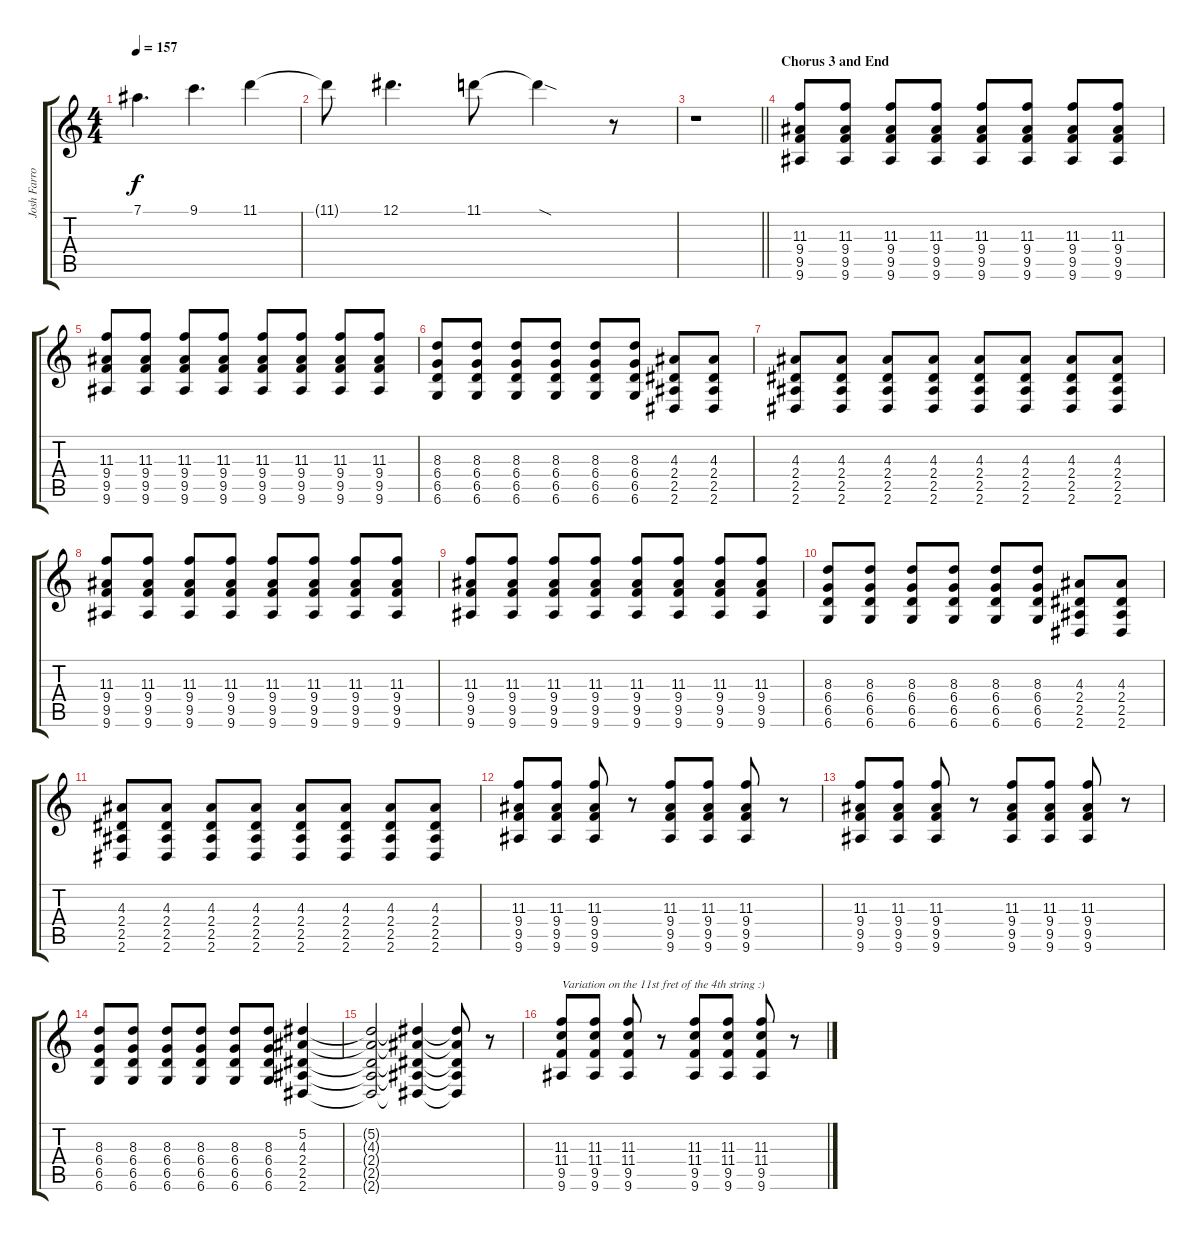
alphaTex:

\track ("Josh Farro | Lead Guitar" "Josh Farro") {instrument overdrivenguitar}
\staff {score tabs}
\tuning (Eb4 Bb3 Gb3 Db3 Ab2 Db2) {hide}
\ts (4 4)
\tempo 157
\clef g2
\ks c
7.1.4{d dy f} 9.1.4{d} 11.1.4 |
11.1{t}.8 12.1.4{d} 11.1.8 11.1{sod t}.4 r.8 |
\barLineRight lightlight
r.1 |
\section ("" "Chorus 3 and End")
(11.3 9.4 9.5 9.6).8 (11.3 9.4 9.5 9.6).8 (11.3 9.4 9.5 9.6).8 (11.3 9.4 9.5 9.6).8 (11.3 9.4 9.5 9.6).8 (11.3 9.4 9.5 9.6).8 (11.3 9.4 9.5 9.6).8 (11.3 9.4 9.5 9.6).8 |
(11.3 9.4 9.5 9.6).8 (11.3 9.4 9.5 9.6).8 (11.3 9.4 9.5 9.6).8 (11.3 9.4 9.5 9.6).8 (11.3 9.4 9.5 9.6).8 (11.3 9.4 9.5 9.6).8 (11.3 9.4 9.5 9.6).8 (11.3 9.4 9.5 9.6).8 |
(8.3 6.4 6.5 6.6).8 (8.3 6.4 6.5 6.6).8 (8.3 6.4 6.5 6.6).8 (8.3 6.4 6.5 6.6).8 (8.3 6.4 6.5 6.6).8 (8.3 6.4 6.5 6.6).8 (4.3 2.4 2.5 2.6).8 (4.3 2.4 2.5 2.6).8 |
(4.3 2.4 2.5 2.6).8 (4.3 2.4 2.5 2.6).8 (4.3 2.4 2.5 2.6).8 (4.3 2.4 2.5 2.6).8 (4.3 2.4 2.5 2.6).8 (4.3 2.4 2.5 2.6).8 (4.3 2.4 2.5 2.6).8 (4.3 2.4 2.5 2.6).8 |
(11.3 9.4 9.5 9.6).8 (11.3 9.4 9.5 9.6).8 (11.3 9.4 9.5 9.6).8 (11.3 9.4 9.5 9.6).8 (11.3 9.4 9.5 9.6).8 (11.3 9.4 9.5 9.6).8 (11.3 9.4 9.5 9.6).8 (11.3 9.4 9.5 9.6).8 |
(11.3 9.4 9.5 9.6).8 (11.3 9.4 9.5 9.6).8 (11.3 9.4 9.5 9.6).8 (11.3 9.4 9.5 9.6).8 (11.3 9.4 9.5 9.6).8 (11.3 9.4 9.5 9.6).8 (11.3 9.4 9.5 9.6).8 (11.3 9.4 9.5 9.6).8 |
(8.3 6.4 6.5 6.6).8 (8.3 6.4 6.5 6.6).8 (8.3 6.4 6.5 6.6).8 (8.3 6.4 6.5 6.6).8 (8.3 6.4 6.5 6.6).8 (8.3 6.4 6.5 6.6).8 (4.3 2.4 2.5 2.6).8 (4.3 2.4 2.5 2.6).8 |
(4.3 2.4 2.5 2.6).8 (4.3 2.4 2.5 2.6).8 (4.3 2.4 2.5 2.6).8 (4.3 2.4 2.5 2.6).8 (4.3 2.4 2.5 2.6).8 (4.3 2.4 2.5 2.6).8 (4.3 2.4 2.5 2.6).8 (4.3 2.4 2.5 2.6).8 |
(11.3 9.4 9.5 9.6).8 (11.3 9.4 9.5 9.6).8 (11.3 9.4 9.5 9.6).8 r.8 (11.3 9.4 9.5 9.6).8 (11.3 9.4 9.5 9.6).8 (11.3 9.4 9.5 9.6).8 r.8 |
(11.3 9.4 9.5 9.6).8 (11.3 9.4 9.5 9.6).8 (11.3 9.4 9.5 9.6).8 r.8 (11.3 9.4 9.5 9.6).8 (11.3 9.4 9.5 9.6).8 (11.3 9.4 9.5 9.6).8 r.8 |
(8.3 6.4 6.5 6.6).8 (8.3 6.4 6.5 6.6).8 (8.3 6.4 6.5 6.6).8 (8.3 6.4 6.5 6.6).8 (8.3 6.4 6.5 6.6).8 (8.3 6.4 6.5 6.6).8 (5.2 4.3 2.4 2.5 2.6).4 |
(5.2{t} 4.3{t} 2.4{t} 2.5{t} 2.6{t}).2 (5.2{t} 4.3{t} 2.4{t} 2.5{t} 2.6{t}).4 (5.2{t} 4.3{t} 2.4{t} 2.5{t} 2.6{t}).8 r.8 |
(11.3 11.4 9.5 9.6).8{txt "Variation on the 11st fret of the 4th string :)"} (11.3 11.4 9.5 9.6).8 (11.3 11.4 9.5 9.6).8 r.8 (11.3 11.4 9.5 9.6).8 (11.3 11.4 9.5 9.6).8 (11.3 11.4 9.5 9.6).8 r.8
